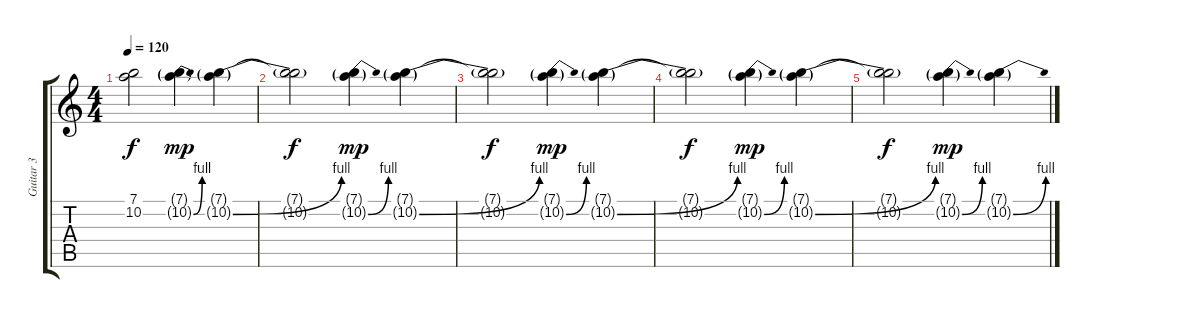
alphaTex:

\track ("Guitar 3" "Guitar 3") {instrument distortionguitar}
\staff {score tabs}
\tuning (E4 B3 G3 D3 A2 E2) {hide}
\ts (4 4)
\tempo 120
\clef g2
\ks c
(7.1{t} 10.2{t}).2{dy f} (7.1{g} 10.2{be (bend 0 0 60 4) g}).4{dy mp} (7.1{g} 10.2{be (bend 0 0 60 4) g}).4 |
(7.1{t} 10.2{t}).2{dy f} (7.1{g} 10.2{be (bend 0 0 60 4) g}).4{dy mp} (7.1{g} 10.2{be (bend 0 0 60 4) g}).4 |
(7.1{t} 10.2{t}).2{dy f} (7.1{g} 10.2{be (bend 0 0 60 4) g}).4{dy mp} (7.1{g} 10.2{be (bend 0 0 60 4) g}).4 |
(7.1{t} 10.2{t}).2{dy f} (7.1{g} 10.2{be (bend 0 0 60 4) g}).4{dy mp} (7.1{g} 10.2{be (bend 0 0 60 4) g}).4 |
(7.1{t} 10.2{t}).2{dy f} (7.1{g} 10.2{be (bend 0 0 60 4) g}).4{dy mp} (7.1{g} 10.2{be (bend 0 0 60 4) g}).4
